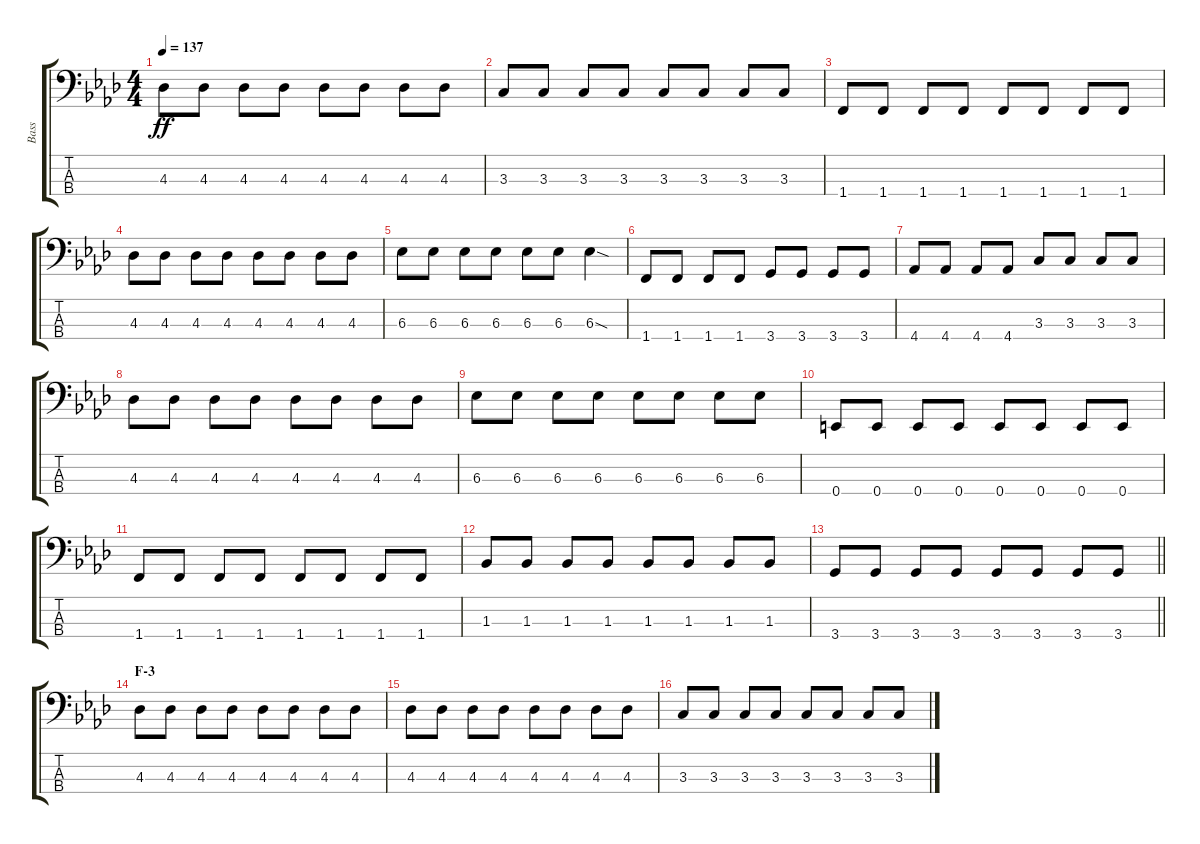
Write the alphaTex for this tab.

\track ("Bass" "Bass") {instrument electricbasspick}
\staff {score tabs}
\tuning (G2 D2 A1 E1) {hide}
\ts (4 4)
\tempo 137
\clef f4
\ks ab
4.3.8{dy ff} 4.3.8 4.3.8 4.3.8 4.3.8 4.3.8 4.3.8 4.3.8 |
3.3.8 3.3.8 3.3.8 3.3.8 3.3.8 3.3.8 3.3.8 3.3.8 |
1.4.8 1.4.8 1.4.8 1.4.8 1.4.8 1.4.8 1.4.8 1.4.8 |
4.3.8 4.3.8 4.3.8 4.3.8 4.3.8 4.3.8 4.3.8 4.3.8 |
6.3.8 6.3.8 6.3.8 6.3.8 6.3.8 6.3.8 6.3{sod}.4 |
1.4.8 1.4.8 1.4.8 1.4.8 3.4.8 3.4.8 3.4.8 3.4.8 |
4.4.8 4.4.8 4.4.8 4.4.8 3.3.8 3.3.8 3.3.8 3.3.8 |
4.3.8 4.3.8 4.3.8 4.3.8 4.3.8 4.3.8 4.3.8 4.3.8 |
6.3.8 6.3.8 6.3.8 6.3.8 6.3.8 6.3.8 6.3.8 6.3.8 |
0.4.8 0.4.8 0.4.8 0.4.8 0.4.8 0.4.8 0.4.8 0.4.8 |
1.4.8 1.4.8 1.4.8 1.4.8 1.4.8 1.4.8 1.4.8 1.4.8 |
1.3.8 1.3.8 1.3.8 1.3.8 1.3.8 1.3.8 1.3.8 1.3.8 |
\barLineRight lightlight
3.4.8 3.4.8 3.4.8 3.4.8 3.4.8 3.4.8 3.4.8 3.4.8 |
\section ("" "F-3")
4.3.8 4.3.8 4.3.8 4.3.8 4.3.8 4.3.8 4.3.8 4.3.8 |
4.3.8 4.3.8 4.3.8 4.3.8 4.3.8 4.3.8 4.3.8 4.3.8 |
3.3.8 3.3.8 3.3.8 3.3.8 3.3.8 3.3.8 3.3.8 3.3.8
